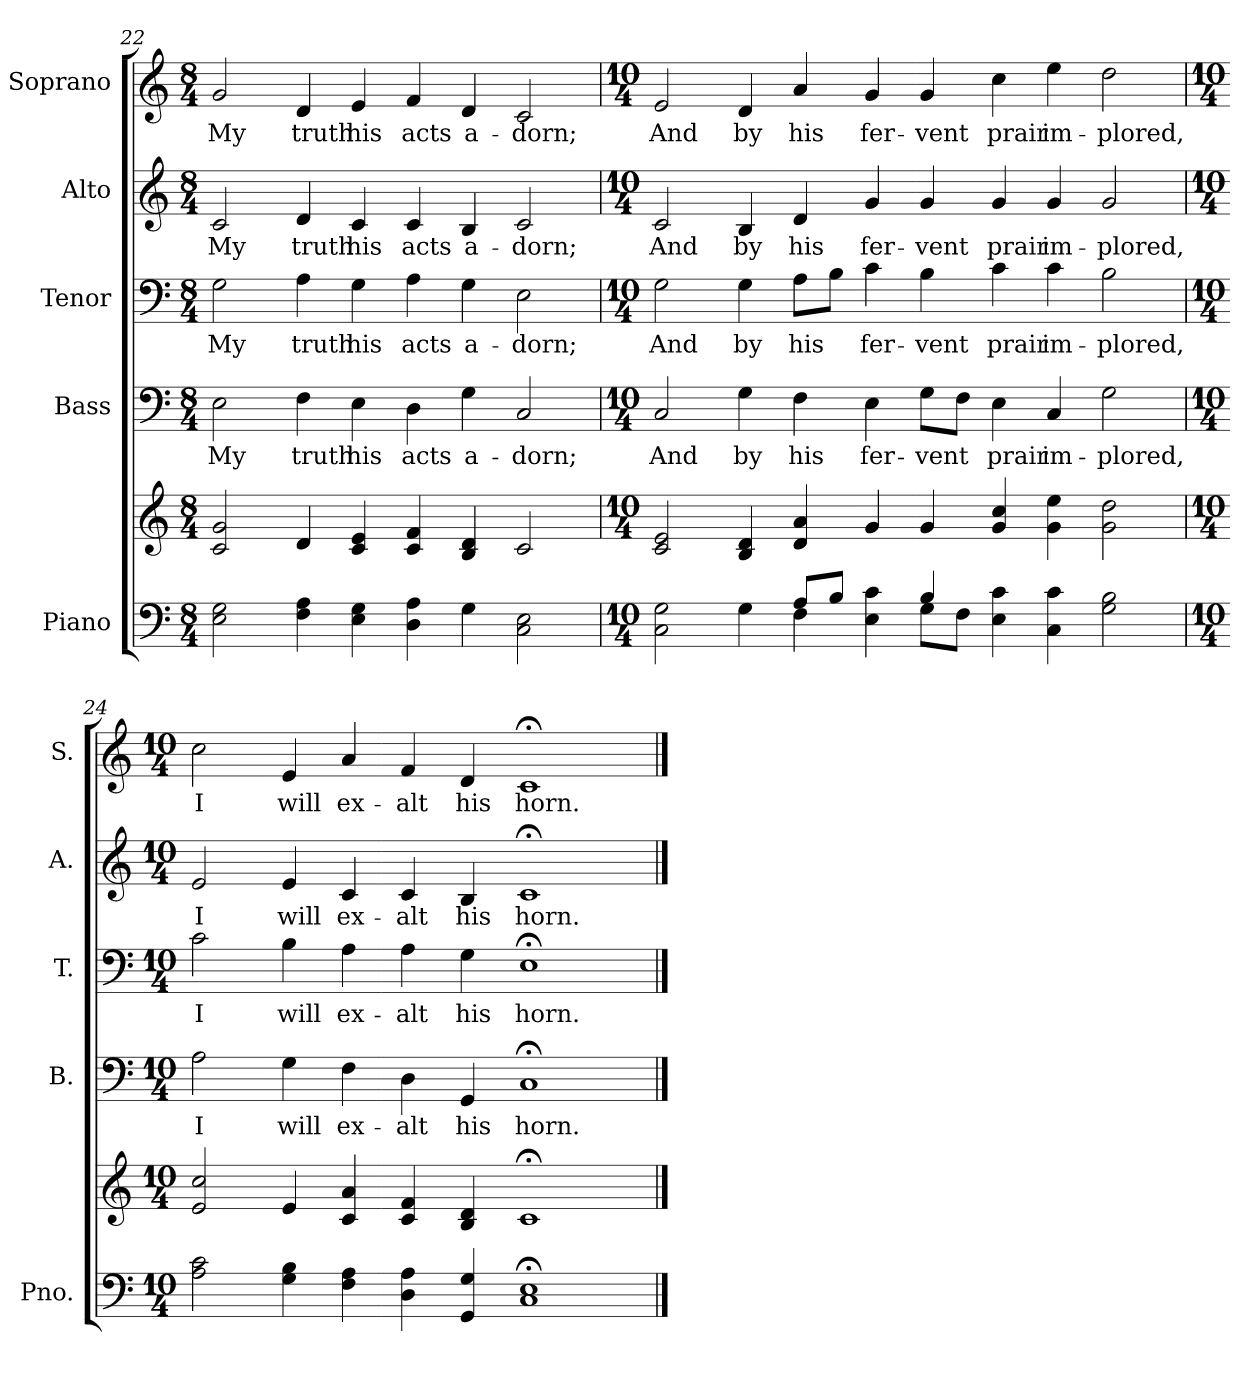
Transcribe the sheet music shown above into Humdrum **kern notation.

**kern	**kern	**kern	**text	**kern	**text	**kern	**text	**kern	**text
*part5	*part5	*part4	*part4	*part3	*part3	*part2	*part2	*part1	*part1
*staff6	*staff5	*staff4	*staff4	*staff3	*staff3	*staff2	*staff2	*staff1	*staff1
*I"Piano	*	*I"Bass	*	*I"Tenor	*	*I"Alto	*	*I"Soprano	*
*I'Pno.	*	*I'B.	*	*I'T.	*	*I'A.	*	*I'S.	*
*clefF4	*clefG2	*clefF4	*	*clefF4	*	*clefG2	*	*clefG2	*
*k[]	*k[]	*k[]	*	*k[]	*	*k[]	*	*k[]	*
*C:	*C:	*C:	*	*C:	*	*C:	*	*C:	*
*M8/4	*M8/4	*M8/4	*	*M8/4	*	*M8/4	*	*M8/4	*
=22	=22	=22	=22	=22	=22	=22	=22	=22	=22
!	!	!	!LO:LY:b:color=#000000	!	!	!	!	!	!
!	!	!	!	!	!LO:LY:b:color=#000000	!	!	!	!
!	!	!	!	!	!	!	!LO:LY:b:color=#000000	!	!
!	!	!	!	!	!	!	!	!	!LO:LY:b:color=#000000
2Ei\ 2Gi	2ci/ 2gi	2Ei\	My	2Gi\	My	2ci/	My	2gi/	My
!	!	!	!LO:LY:b:color=#000000	!	!	!	!	!	!
!	!	!	!	!	!LO:LY:b:color=#000000	!	!	!	!
!	!	!	!	!	!	!	!LO:LY:b:color=#000000	!	!
!	!	!	!	!	!	!	!	!	!LO:LY:b:color=#000000
4Fi\ 4Ai	4di/	4Fi\	truth	4Ai\	truth	4di/	truth	4di/	truth
!	!	!	!LO:LY:b:color=#000000	!	!	!	!	!	!
!	!	!	!	!	!LO:LY:b:color=#000000	!	!	!	!
!	!	!	!	!	!	!	!LO:LY:b:color=#000000	!	!
!	!	!	!	!	!	!	!	!	!LO:LY:b:color=#000000
4Ei\ 4Gi	4ci/ 4ei	4Ei\	his	4Gi\	his	4ci/	his	4ei/	his
!	!	!	!LO:LY:b:color=#000000	!	!	!	!	!	!
!	!	!	!	!	!LO:LY:b:color=#000000	!	!	!	!
!	!	!	!	!	!	!	!LO:LY:b:color=#000000	!	!
!	!	!	!	!	!	!	!	!	!LO:LY:b:color=#000000
4Di\ 4Ai	4ci/ 4fi	4Di\	acts	4Ai\	acts	4ci/	acts	4fi/	acts
!	!	!	!LO:LY:b:color=#000000	!	!	!	!	!	!
!	!	!	!	!	!LO:LY:b:color=#000000	!	!	!	!
!	!	!	!	!	!	!	!LO:LY:b:color=#000000	!	!
!	!	!	!	!	!	!	!	!	!LO:LY:b:color=#000000
4Gi\	4Bi/ 4di	4Gi\	a-	4Gi\	a-	4Bi/	a-	4di/	a-
!	!	!	!LO:LY:b:color=#000000	!	!	!	!	!	!
!	!	!	!	!	!LO:LY:b:color=#000000	!	!	!	!
!	!	!	!	!	!	!	!LO:LY:b:color=#000000	!	!
!	!	!	!	!	!	!	!	!	!LO:LY:b:color=#000000
2Ci\ 2Ei	2ci/	2Ci/	-dorn;	2Ei\	-dorn;	2ci/	-dorn;	2ci/	-dorn;
!!LO:PB:g=z
=23	=23	=23	=23	=23	=23	=23	=23	=23	=23
*M10/4	*M10/4	*M10/4	*	*M10/4	*	*M10/4	*	*M10/4	*
*^	*	*	*	*	*	*	*	*	*
!	!	!	!	!LO:LY:b:color=#000000	!	!	!	!	!	!
!	!	!	!	!	!	!LO:LY:b:color=#000000	!	!	!	!
!	!	!	!	!	!	!	!	!LO:LY:b:color=#000000	!	!
!	!	!	!	!	!	!	!	!	!	!LO:LY:b:color=#000000
2Ci\ 2Gi	2ryy	2ci/ 2ei	2Ci/	And	2Gi\	And	2ci/	And	2ei/	And
!	!	!	!	!LO:LY:b:color=#000000	!	!	!	!	!	!
!	!	!	!	!	!	!LO:LY:b:color=#000000	!	!	!	!
!	!	!	!	!	!	!	!	!LO:LY:b:color=#000000	!	!
!	!	!	!	!	!	!	!	!	!	!LO:LY:b:color=#000000
4Gi\	4ryy	4Bi/ 4di	4Gi\	by	4Gi\	by	4Bi/	by	4di/	by
!	!	!	!	!LO:LY:b:color=#000000	!	!	!	!	!	!
!	!	!	!	!	!	!LO:LY:b:color=#000000	!	!	!	!
!	!	!	!	!	!	!	!	!LO:LY:b:color=#000000	!	!
!	!	!	!	!	!	!	!	!	!	!LO:LY:b:color=#000000
8Ai/L	4Fi\	4di/ 4ai	4Fi\	his	8Ai\L	his	4di/	his	4ai/	his
8Bi/J	.	.	.	.	8Bi\J	.	.	.	.	.
!	!	!	!	!LO:LY:b:color=#000000	!	!	!	!	!	!
!	!	!	!	!	!	!LO:LY:b:color=#000000	!	!	!	!
!	!	!	!	!	!	!	!	!LO:LY:b:color=#000000	!	!
!	!	!	!	!	!	!	!	!	!	!LO:LY:b:color=#000000
4Ei\ 4ci	4ryy	4gi/	4Ei\	fer-	4ci\	fer-	4gi/	fer-	4gi/	fer-
!	!	!	!	!LO:LY:b:color=#000000	!	!	!	!	!	!
!	!	!	!	!	!	!LO:LY:b:color=#000000	!	!	!	!
!	!	!	!	!	!	!	!	!LO:LY:b:color=#000000	!	!
!	!	!	!	!	!	!	!	!	!	!LO:LY:b:color=#000000
4Bi/	8Gi\L	4gi/	8Gi\L	-vent	4Bi\	-vent	4gi/	-vent	4gi/	-vent
.	8Fi\J	.	8Fi\J	.	.	.	.	.	.	.
!	!	!	!	!LO:LY:b:color=#000000	!	!	!	!	!	!
!	!	!	!	!	!	!LO:LY:b:color=#000000	!	!	!	!
!	!	!	!	!	!	!	!	!LO:LY:b:color=#000000	!	!
!	!	!	!	!	!	!	!	!	!	!LO:LY:b:color=#000000
4Ei\ 4ci	2ryy	4gi/ 4cci	4Ei\	prair	4ci\	prair	4gi/	prair	4cci\	prair
!	!	!	!	!LO:LY:b:color=#000000	!	!	!	!	!	!
!	!	!	!	!	!	!LO:LY:b:color=#000000	!	!	!	!
!	!	!	!	!	!	!	!	!LO:LY:b:color=#000000	!	!
!	!	!	!	!	!	!	!	!	!	!LO:LY:b:color=#000000
4Ci\ 4ci	.	4gi\ 4eei	4Ci/	im-	4ci\	im-	4gi/	im-	4eei\	im-
!	!	!	!	!LO:LY:b:color=#000000	!	!	!	!	!	!
!	!	!	!	!	!	!LO:LY:b:color=#000000	!	!	!	!
!	!	!	!	!	!	!	!	!LO:LY:b:color=#000000	!	!
!	!	!	!	!	!	!	!	!	!	!LO:LY:b:color=#000000
2Gi\ 2Bi	2ryy	2gi\ 2ddi	2Gi\	-plored,	2Bi\	-plored,	2gi/	-plored,	2ddi\	-plored,
*v	*v	*	*	*	*	*	*	*	*	*
=24	=24	=24	=24	=24	=24	=24	=24	=24	=24
*M10/4	*M10/4	*M10/4	*	*M10/4	*	*M10/4	*	*M10/4	*
*^	*	*	*	*	*	*	*	*	*
!	!	!	!	!LO:LY:b:color=#000000	!	!	!	!	!	!
*v	*v	*	*	*	*	*	*	*	*	*
*^	*	*	*	*	*	*	*	*	*
!	!	!	!	!	!	!LO:LY:b:color=#000000	!	!	!	!
*v	*v	*	*	*	*	*	*	*	*	*
*^	*	*	*	*	*	*	*	*	*
!	!	!	!	!	!	!	!	!LO:LY:b:color=#000000	!	!
*v	*v	*	*	*	*	*	*	*	*	*
*^	*	*	*	*	*	*	*	*	*
!	!	!	!	!	!	!	!	!	!	!LO:LY:b:color=#000000
*v	*v	*	*	*	*	*	*	*	*	*
2Ai\ 2ci	2ei/ 2cci	2Ai\	I	2ci\	I	2ei/	I	2cci\	I
!	!	!	!LO:LY:b:color=#000000	!	!	!	!	!	!
!	!	!	!	!	!LO:LY:b:color=#000000	!	!	!	!
!	!	!	!	!	!	!	!LO:LY:b:color=#000000	!	!
!	!	!	!	!	!	!	!	!	!LO:LY:b:color=#000000
4Gi\ 4Bi	4ei/	4Gi\	will	4Bi\	will	4ei/	will	4ei/	will
!	!	!	!LO:LY:b:color=#000000	!	!	!	!	!	!
!	!	!	!	!	!LO:LY:b:color=#000000	!	!	!	!
!	!	!	!	!	!	!	!LO:LY:b:color=#000000	!	!
!	!	!	!	!	!	!	!	!	!LO:LY:b:color=#000000
4Fi\ 4Ai	4ci/ 4ai	4Fi\	ex-	4Ai\	ex-	4ci/	ex-	4ai/	ex-
!	!	!	!LO:LY:b:color=#000000	!	!	!	!	!	!
!	!	!	!	!	!LO:LY:b:color=#000000	!	!	!	!
!	!	!	!	!	!	!	!LO:LY:b:color=#000000	!	!
!	!	!	!	!	!	!	!	!	!LO:LY:b:color=#000000
4Di\ 4Ai	4ci/ 4fi	4Di\	-alt	4Ai\	-alt	4ci/	-alt	4fi/	-alt
!	!	!	!LO:LY:b:color=#000000	!	!	!	!	!	!
!	!	!	!	!	!LO:LY:b:color=#000000	!	!	!	!
!	!	!	!	!	!	!	!LO:LY:b:color=#000000	!	!
!	!	!	!	!	!	!	!	!	!LO:LY:b:color=#000000
4GGi/ 4Gi	4Bi/ 4di	4GGi/	his	4Gi\	his	4Bi/	his	4di/	his
!	!	!	!LO:LY:b:color=#000000	!	!	!	!	!	!
!	!	!	!	!	!LO:LY:b:color=#000000	!	!	!	!
!	!	!	!	!	!	!	!LO:LY:b:color=#000000	!	!
!	!	!	!	!	!	!	!	!	!LO:LY:b:color=#000000
1Ci; 1Ei;	1c;i	1C;i	horn.	1E;i	horn.	1c;i	horn.	1c;i	horn.
==	==	==	==	==	==	==	==	==	==
*-	*-	*-	*-	*-	*-	*-	*-	*-	*-
